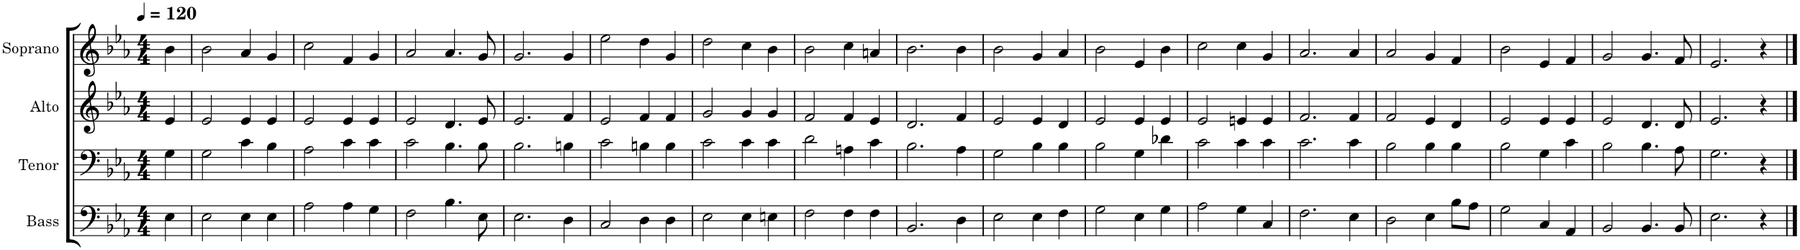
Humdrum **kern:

**kern	**kern	**kern	**kern
*part4	*part3	*part2	*part1
*staff4	*staff3	*staff2	*staff1
*I"Bass	*I"Tenor	*I"Alto	*I"Soprano
*I'B.	*I'T.	*I'A.	*I'S.
*clefF4	*clefF4	*clefG2	*clefG2
*k[b-e-a-]	*k[b-e-a-]	*k[b-e-a-]	*k[b-e-a-]
*M4/4	*M4/4	*M4/4	*M4/4
*MM120	*MM120	*MM120	*MM120
=	=	=	=
4E-\	4G\	4e-/	4b-\
=1	=1	=1	=1
2E-\	2G\	2e-/	2b-\
4E-\	4c\	4e-/	4a-/
4E-\	4B-\	4e-/	4g/
=2	=2	=2	=2
2A-\	2A-\	2e-/	2cc\
4A-\	4c\	4e-/	4f/
4G\	4c\	4e-/	4g/
=3	=3	=3	=3
2F\	2c\	2e-/	2a-/
4.B-\	4.B-\	4.d/	4.a-/
8E-\	8B-\	8e-/	8g/
=4	=4	=4	=4
2.E-\	2.B-\	2.e-/	2.g/
4D\	4Bn\	4f/	4g/
=5	=5	=5	=5
2C/	2c\	2e-/	2ee-\
4D\	4Bn\	4f/	4dd\
4D\	4B\	4f/	4g/
=6	=6	=6	=6
2E-\	2c\	2g/	2dd\
4E-\	4c\	4g/	4cc\
4En\	4c\	4g/	4b-\
=7	=7	=7	=7
2F\	2d\	2f/	2b-\
4F\	4An\	4f/	4cc\
4F\	4c\	4e-/	4an/
=8	=8	=8	=8
2.BB-/	2.B-\	2.d/	2.b-\
4D\	4A-\	4f/	4b-\
=9	=9	=9	=9
2E-\	2G\	2e-/	2b-\
4E-\	4B-\	4e-/	4g/
4F\	4B-\	4d/	4a-/
=10	=10	=10	=10
2G\	2B-\	2e-/	2b-\
4E-\	4G\	4e-/	4e-/
4G\	4d-X\	4e-/	4b-\
=11	=11	=11	=11
2A-\	2c\	2e-/	2cc\
4G\	4c\	4en/	4cc\
4C/	4c\	4e/	4g/
=12	=12	=12	=12
2.F\	2.c\	2.f/	2.a-/
4E-\	4c\	4f/	4a-/
=13	=13	=13	=13
2D\	2B-\	2f/	2a-/
4E-\	4B-\	4e-/	4g/
8B-\L	4B-\	4d/	4f/
8A-\J	.	.	.
=14	=14	=14	=14
2G\	2B-\	2e-/	2b-\
4C/	4G\	4e-/	4e-/
4AA-/	4c\	4e-/	4f/
=15	=15	=15	=15
2BB-/	2B-\	2e-/	2g/
4.BB-/	4.B-\	4.d/	4.g/
8BB-/	8A-\	8d/	8f/
=16	=16	=16	=16
2.E-\	2.G\	2.e-/	2.e-/
4r	4r	4r	4r
==	==	==	==
*-	*-	*-	*-
